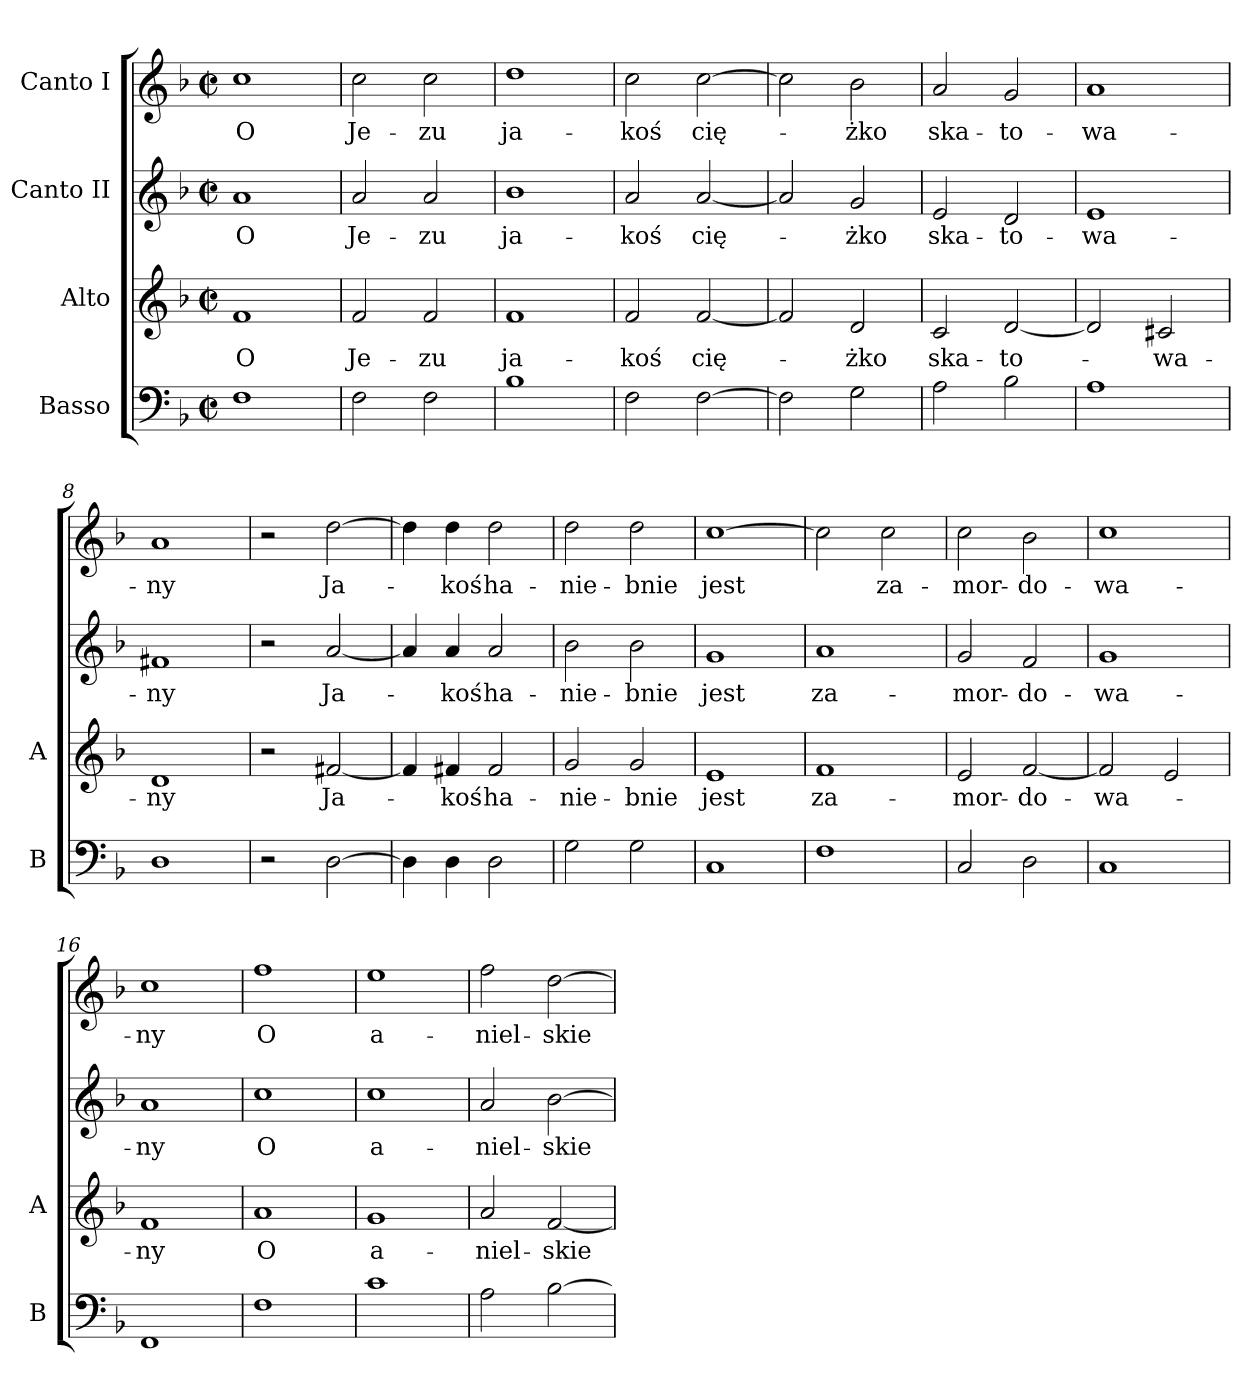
**kern	**kern	**text	**kern	**text	**kern	**text
*part4	*part3	*part3	*part2	*part2	*part1	*part1
*staff4	*staff3	*staff3	*staff2	*staff2	*staff1	*staff1
*I"Basso	*I"Alto	*	*I"Canto II	*	*I"Canto I	*
*I'B	*I'A	*	*	*	*	*
*clefF4	*clefG2	*	*clefG2	*	*clefG2	*
*k[b-]	*k[b-]	*	*k[b-]	*	*k[b-]	*
*M2/2	*M2/2	*	*M2/2	*	*M2/2	*
*met(c|)	*met(c|)	*	*met(c|)	*	*met(c|)	*
=1	=1	=1	=1	=1	=1	=1
1F	1f	O	1a	O	1cc	O
=2	=2	=2	=2	=2	=2	=2
2F	2f	Je-	2a	Je-	2cc	Je-
2F	2f	-zu	2a	-zu	2cc	-zu
=3	=3	=3	=3	=3	=3	=3
1B-	1f	ja-	1b-	ja-	1dd	ja-
=4	=4	=4	=4	=4	=4	=4
2F	2f	-koś	2a	-koś	2cc	-koś
[2F	[2f	cię-	[2a	cię-	[2cc	cię-
=5	=5	=5	=5	=5	=5	=5
2F]	2f]	.	2a]	.	2cc]	.
2G	2d	-żko	2g	-żko	2b-	-żko
=6	=6	=6	=6	=6	=6	=6
2A	2c	ska-	2e	ska-	2a	ska-
2B-	[2d	-to-	2d	-to-	2g	-to-
=7	=7	=7	=7	=7	=7	=7
1A	2d]	.	1e	-wa-	1a	-wa-
.	2c#X	-wa-	.	.	.	.
=8	=8	=8	=8	=8	=8	=8
1D	1d	-ny	1f#X	-ny	1a	-ny
=9	=9	=9	=9	=9	=9	=9
2r	2r	.	2r	.	2r	.
[2D	[2f#X	Ja-	[2a	Ja-	[2dd	Ja-
=10	=10	=10	=10	=10	=10	=10
4D]	4f#]	.	4a]	.	4dd]	.
4D	4f#X	-koś	4a	-koś	4dd	-koś
2D	2f#	ha-	2a	ha-	2dd	ha-
=11	=11	=11	=11	=11	=11	=11
2G	2g	-nie-	2b-	-nie-	2dd	-nie-
2G	2g	-bnie	2b-	-bnie	2dd	-bnie
=12	=12	=12	=12	=12	=12	=12
1C	1e	jest	1g	jest	[1cc	jest
=13	=13	=13	=13	=13	=13	=13
1F	1f	za-	1a	za-	2cc]	.
.	.	.	.	.	2cc	za-
=14	=14	=14	=14	=14	=14	=14
2C	2e	-mor-	2g	-mor-	2cc	-mor-
2D	[2f	-do-	2f	-do-	2b-	-do-
=15	=15	=15	=15	=15	=15	=15
1C	2f]	-wa-	1g	-wa-	1cc	-wa-
.	2e	.	.	.	.	.
=16	=16	=16	=16	=16	=16	=16
1FF	1f	-ny	1a	-ny	1cc	-ny
=17	=17	=17	=17	=17	=17	=17
1F	1a	O	1cc	O	1ff	O
=18	=18	=18	=18	=18	=18	=18
1c	1g	a-	1cc	a-	1ee	a-
=19	=19	=19	=19	=19	=19	=19
2A	2a	-niel-	2a	-niel-	2ff	-niel-
[2B-	[2f	-skie	[2b-	-skie	[2dd	-skie
=	=	=	=	=	=	=
*-	*-	*-	*-	*-	*-	*-
